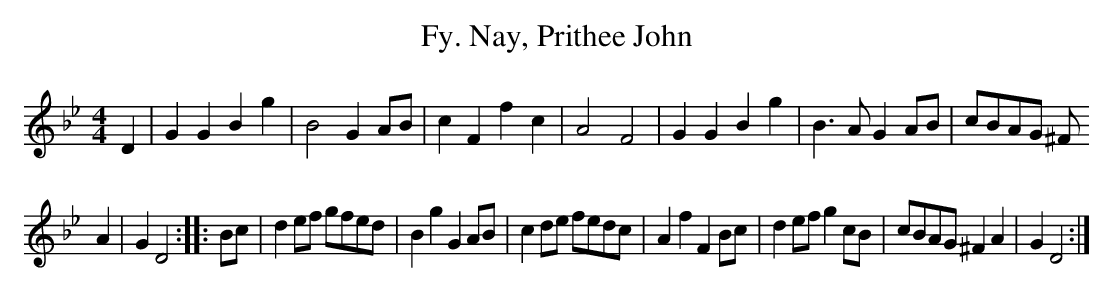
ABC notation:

X:1
T:Fy. Nay, Prithee John
K:Gm
M:4/4
D2|G2 G2 B2 g2|B4 G2 AB|c2 F2 f2 c2|A4 F4|G2 G2 B2 g2|B3 A G2 AB|cBAG ^F
2 A2|\
G2 D4::Bc| d2 ef gfed| B2 g2 G2 AB| c2 de fedc|A2 f2 F2 Bc|d2 ef g2 cB|\
cBAG ^F2 A2| G2 D4:|
